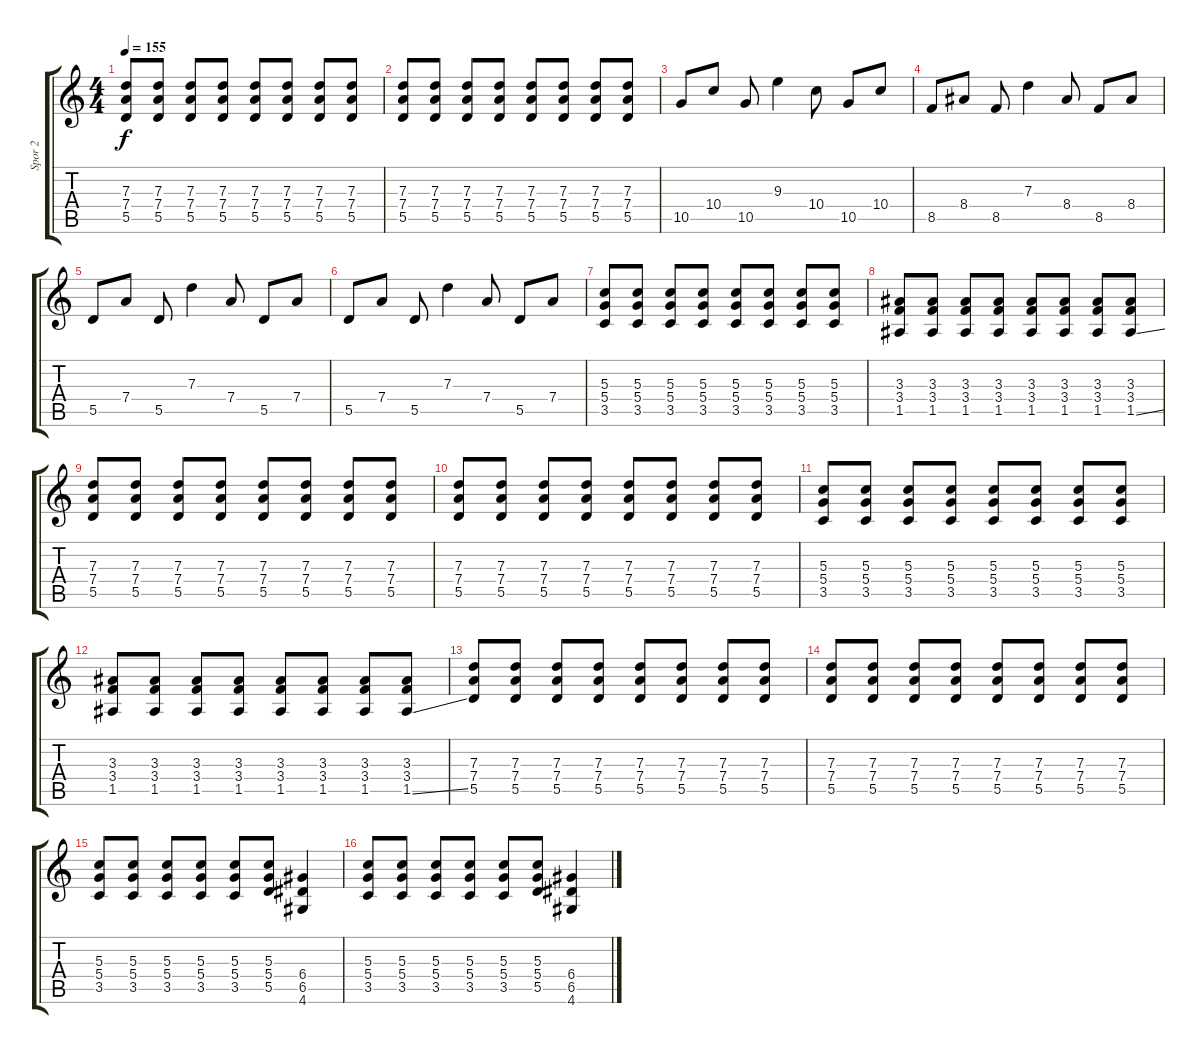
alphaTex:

\track ("Spor 2" "Spor 2") {instrument overdrivenguitar}
\staff {score tabs}
\tuning (E4 B3 G3 D3 A2 E2) {hide}
\ts (4 4)
\tempo 155
\clef g2
\ks c
(7.3 7.4 5.5).8{dy f} (7.3 7.4 5.5).8 (7.3 7.4 5.5).8 (7.3 7.4 5.5).8 (7.3 7.4 5.5).8 (7.3 7.4 5.5).8 (7.3 7.4 5.5).8 (7.3 7.4 5.5).8 |
(7.3 7.4 5.5).8 (7.3 7.4 5.5).8 (7.3 7.4 5.5).8 (7.3 7.4 5.5).8 (7.3 7.4 5.5).8 (7.3 7.4 5.5).8 (7.3 7.4 5.5).8 (7.3 7.4 5.5).8 |
10.5.8 10.4.8 10.5.8 9.3.4 10.4.8 10.5.8 10.4.8 |
8.5.8 8.4.8 8.5.8 7.3.4 8.4.8 8.5.8 8.4.8 |
5.5.8 7.4.8 5.5.8 7.3.4 7.4.8 5.5.8 7.4.8 |
5.5.8 7.4.8 5.5.8 7.3.4 7.4.8 5.5.8 7.4.8 |
(5.3 5.4 3.5).8 (5.3 5.4 3.5).8 (5.3 5.4 3.5).8 (5.3 5.4 3.5).8 (5.3 5.4 3.5).8 (5.3 5.4 3.5).8 (5.3 5.4 3.5).8 (5.3 5.4 3.5).8 |
(3.3 3.4 1.5).8 (3.3 3.4 1.5).8 (3.3 3.4 1.5).8 (3.3 3.4 1.5).8 (3.3 3.4 1.5).8 (3.3 3.4 1.5).8 (3.3 3.4 1.5).8 (3.3 3.4 1.5{ss}).8 |
(7.3 7.4 5.5).8 (7.3 7.4 5.5).8 (7.3 7.4 5.5).8 (7.3 7.4 5.5).8 (7.3 7.4 5.5).8 (7.3 7.4 5.5).8 (7.3 7.4 5.5).8 (7.3 7.4 5.5).8 |
(7.3 7.4 5.5).8 (7.3 7.4 5.5).8 (7.3 7.4 5.5).8 (7.3 7.4 5.5).8 (7.3 7.4 5.5).8 (7.3 7.4 5.5).8 (7.3 7.4 5.5).8 (7.3 7.4 5.5).8 |
(5.3 5.4 3.5).8 (5.3 5.4 3.5).8 (5.3 5.4 3.5).8 (5.3 5.4 3.5).8 (5.3 5.4 3.5).8 (5.3 5.4 3.5).8 (5.3 5.4 3.5).8 (5.3 5.4 3.5).8 |
(3.3 3.4 1.5).8 (3.3 3.4 1.5).8 (3.3 3.4 1.5).8 (3.3 3.4 1.5).8 (3.3 3.4 1.5).8 (3.3 3.4 1.5).8 (3.3 3.4 1.5).8 (3.3 3.4 1.5{ss}).8 |
(7.3 7.4 5.5).8 (7.3 7.4 5.5).8 (7.3 7.4 5.5).8 (7.3 7.4 5.5).8 (7.3 7.4 5.5).8 (7.3 7.4 5.5).8 (7.3 7.4 5.5).8 (7.3 7.4 5.5).8 |
(7.3 7.4 5.5).8 (7.3 7.4 5.5).8 (7.3 7.4 5.5).8 (7.3 7.4 5.5).8 (7.3 7.4 5.5).8 (7.3 7.4 5.5).8 (7.3 7.4 5.5).8 (7.3 7.4 5.5).8 |
(5.3 5.4 3.5).8 (5.3 5.4 3.5).8 (5.3 5.4 3.5).8 (5.3 5.4 3.5).8 (5.3 5.4 3.5).8 (5.3 5.4 5.5).8 (6.4 6.5 4.6).4 |
(5.3 5.4 3.5).8 (5.3 5.4 3.5).8 (5.3 5.4 3.5).8 (5.3 5.4 3.5).8 (5.3 5.4 3.5).8 (5.3 5.4 5.5).8 (6.4 6.5 4.6).4
